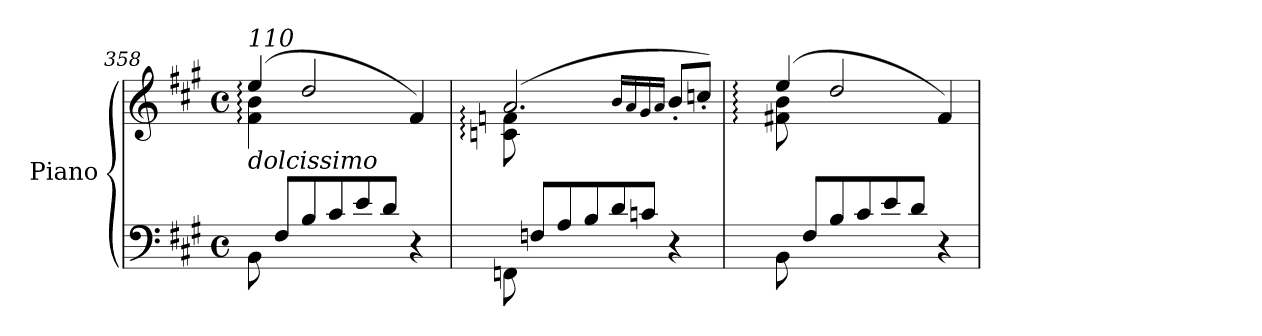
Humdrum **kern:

**kern	**kern
*part1	*part1
*staff2	*staff1
*I"Piano	*
*I'Pno	*
!!LO:PB:g=z
*clefF4	*clefG2
*k[f#c#g#]	*k[f#c#g#]
*M4/4	*M4/4
*met(c)	*met(c)
=358	=358
*	*^
*	*	*^
!	!LO:TX:a:i:t=110	!	!
!	!LO:TX:b:i:t=dolcissimo	!	!
8BB\	(4ee/	4f#\ 4b\	4f#yy: 4byy: 4eeyy:
8F#/L	.	.	.
8B/	2dd/	2.ryy	2.ryy
8c#/	.	.	.
8e/	.	.	.
8d/J	.	.	.
4r	4f#/)	.	.
=359	=359	=359	=359
8FFn\	(2.a/	8cn\: 8fn\:	4cyy: 4fyy: 4ayy:
8Fn/L	.	2..ryy	.
8A/	.	.	2.ryy
8B/	.	.	.
8d/	.	.	.
8cn/J	.	.	.
.	16qb/LL	.	.
.	16qa/	.	.
.	16qg#/	.	.
.	16qa/JJ	.	.
4r	8b'/L	.	.
.	8ccn'/J)	.	.
=360	=360	=360	=360
8BB\	(4ee/	8f#X\: 8b\:	4f#yy: 4byy: 4eeyy:
8F#/L	.	2..ryy	.
8B/	2dd/	.	2.ryy
8c#/	.	.	.
8e/	.	.	.
8d/J	.	.	.
4r	4f#/)	.	.
*	*v	*v	*v
=	=
*-	*-
